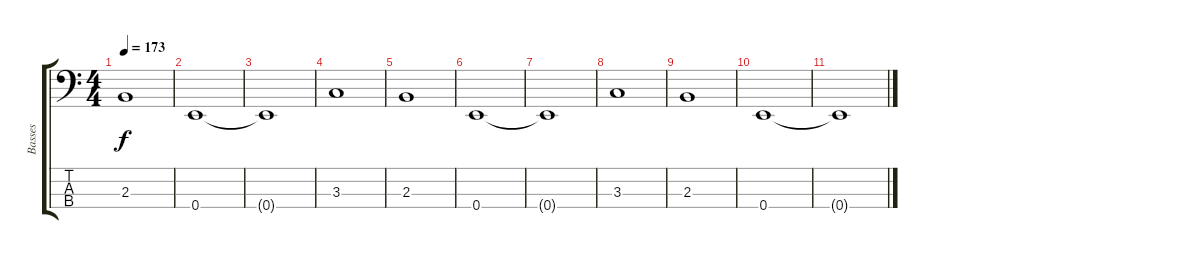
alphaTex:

\track ("Basses" "Basses") {instrument electricbassfinger}
\staff {score tabs}
\tuning (G2 D2 A1 E1) {hide}
\ts (4 4)
\tempo 173
\clef f4
\ks c
2.3.1{dy f} |
0.4.1 |
0.4{t}.1 |
3.3.1 |
2.3.1 |
0.4.1 |
0.4{t}.1 |
3.3.1{volume 0} |
2.3.1 |
0.4.1 |
0.4{t}.1
